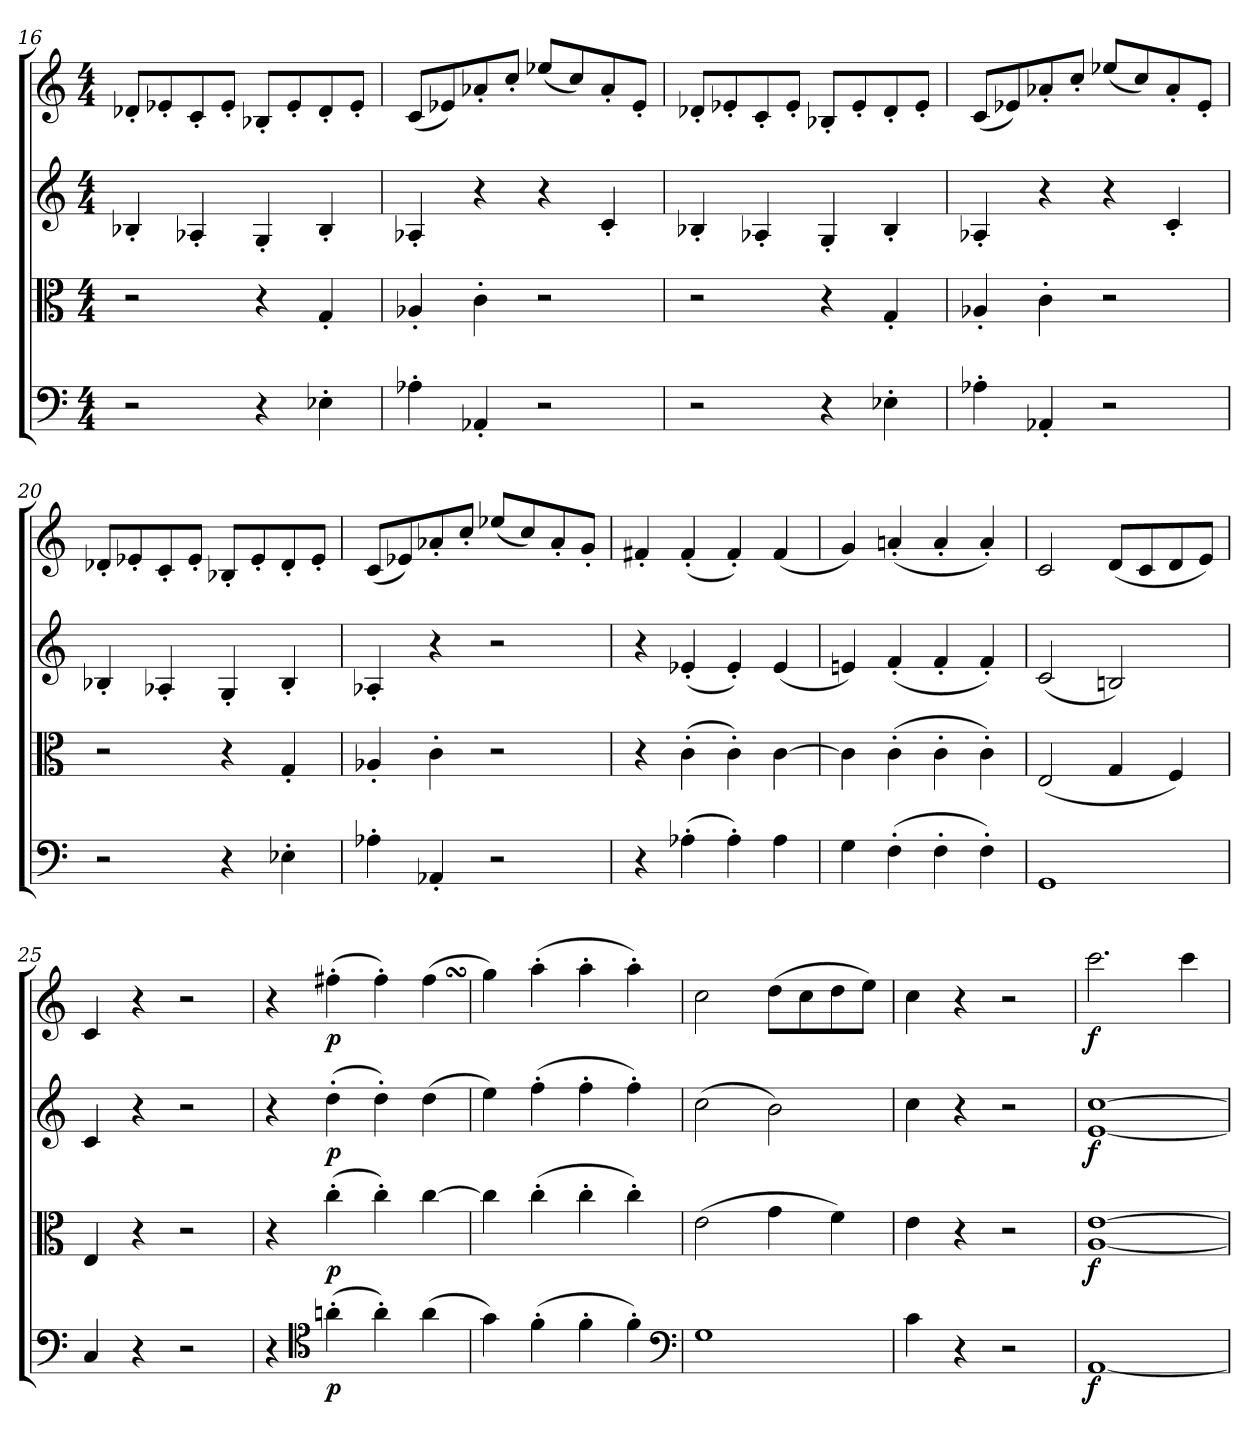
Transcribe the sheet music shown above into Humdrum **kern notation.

**kern	**dynam	**kern	**dynam	**kern	**dynam	**kern	**dynam
*part4	*part4	*part3	*part3	*part2	*part2	*part1	*part1
*staff4	*staff4	*staff3	*staff3	*staff2	*staff2	*staff1	*staff1
*clefF4	*	*clefC3	*	*clefG2	*	*clefG2	*
*k[]	*	*k[]	*	*k[]	*	*k[]	*
*C:	*	*C:	*	*C:	*	*C:	*
*M4/4	*	*M4/4	*	*M4/4	*	*M4/4	*
=16	=16	=16	=16	=16	=16	=16	=16
2r	.	2r	.	4B-X'/	.	8d-X'/L	.
.	.	.	.	.	.	8e-X'/	.
.	.	.	.	4A-X'/	.	8c'/	.
.	.	.	.	.	.	8e-'/J	.
4r	.	4r	.	4G'/	.	8B-X'/L	.
.	.	.	.	.	.	8e-'/	.
4E-X'\	.	4G'/	.	4B-'/	.	8d-'/	.
.	.	.	.	.	.	8e-'/J	.
=17	=17	=17	=17	=17	=17	=17	=17
4A-X'\	.	4A-X'/	.	4A-X'/	.	(8c/L	.
.	.	.	.	.	.	8e-X/)	.
4AA-X'/	.	4c'\	.	4r	.	8a-X'/	.
.	.	.	.	.	.	8cc'/J	.
2r	.	2r	.	4r	.	(8ee-X/L	.
.	.	.	.	.	.	8cc/)	.
.	.	.	.	4c'/	.	8a-'/	.
.	.	.	.	.	.	8e-'/J	.
=18	=18	=18	=18	=18	=18	=18	=18
2r	.	2r	.	4B-X'/	.	8d-X'/L	.
.	.	.	.	.	.	8e-X'/	.
.	.	.	.	4A-X'/	.	8c'/	.
.	.	.	.	.	.	8e-'/J	.
4r	.	4r	.	4G'/	.	8B-X'/L	.
.	.	.	.	.	.	8e-'/	.
4E-X'\	.	4G'/	.	4B-'/	.	8d-'/	.
.	.	.	.	.	.	8e-'/J	.
=19	=19	=19	=19	=19	=19	=19	=19
4A-X'\	.	4A-X'/	.	4A-X'/	.	(8c/L	.
.	.	.	.	.	.	8e-X/)	.
4AA-X'/	.	4c'\	.	4r	.	8a-X'/	.
.	.	.	.	.	.	8cc'/J	.
2r	.	2r	.	4r	.	(8ee-X/L	.
.	.	.	.	.	.	8cc/)	.
.	.	.	.	4c'/	.	8a-'/	.
.	.	.	.	.	.	8e-'/J	.
=20	=20	=20	=20	=20	=20	=20	=20
2r	.	2r	.	4B-X'/	.	8d-X'/L	.
.	.	.	.	.	.	8e-X'/	.
.	.	.	.	4A-X'/	.	8c'/	.
.	.	.	.	.	.	8e-'/J	.
4r	.	4r	.	4G'/	.	8B-X'/L	.
.	.	.	.	.	.	8e-'/	.
4E-X'\	.	4G'/	.	4B-'/	.	8d-'/	.
.	.	.	.	.	.	8e-'/J	.
=21	=21	=21	=21	=21	=21	=21	=21
4A-X'\	.	4A-X'/	.	4A-X'/	.	(8c/L	.
.	.	.	.	.	.	8e-X/)	.
4AA-X'/	.	4c'\	.	4r	.	8a-X'/	.
.	.	.	.	.	.	8cc'/J	.
2r	.	2r	.	2r	.	(8ee-X/L	.
.	.	.	.	.	.	8cc/)	.
.	.	.	.	.	.	8a-'/	.
.	.	.	.	.	.	8g'/J	.
=22	=22	=22	=22	=22	=22	=22	=22
4r	.	4r	.	4r	.	4f#X'/	.
(4A-X'\	.	(4c'\	.	(4e-X'/	.	(4f#'/	.
4A-'\)	.	4c'\)	.	4e-'/)	.	4f#'/)	.
4A-\	.	[4c\	.	(4e-/	.	(4f#/	.
=23	=23	=23	=23	=23	=23	=23	=23
4G\	.	4c\]	.	4en/)	.	4g/)	.
(4F'\	.	(4c'\	.	(4f'/	.	(4an'/	.
4F'\	.	4c'\	.	4f'/	.	4a'/	.
4F'\)	.	4c'\)	.	4f'/)	.	4a'/)	.
=24	=24	=24	=24	=24	=24	=24	=24
1GG/	.	(2E/	.	(2c/	.	2c/	.
.	.	4G/	.	2Bn/)	.	(8d/L	.
.	.	.	.	.	.	8c/	.
.	.	4F/)	.	.	.	8d/	.
.	.	.	.	.	.	8e/J)	.
=25	=25	=25	=25	=25	=25	=25	=25
4C/	.	4E/	.	4c/	.	4c/	.
4r	.	4r	.	4r	.	4r	.
2r	.	2r	.	2r	.	2r	.
=26	=26	=26	=26	=26	=26	=26	=26
4r	.	4r	.	4r	.	4r	.
*clefC4	*	*	*	*	*	*	*
(4an'\	p	(4cc'\	p	(4dd'\	p	(4ff#X'\	p
4a'\)	.	4cc'\)	.	4dd'\)	.	4ff#'\)	.
(4a\	.	[4cc\	.	(4dd\	.	(4ff#SsS\	.
=27	=27	=27	=27	=27	=27	=27	=27
4g\)	.	4cc\]	.	4ee\)	.	4gg\)	.
(4f'\	.	(4cc'\	.	(4ff'\	.	(4aa'\	.
4f'\	.	4cc'\	.	4ff'\	.	4aa'\	.
4f'\)	.	4cc'\)	.	4ff'\)	.	4aa'\)	.
*clefF4	*	*	*	*	*	*	*
=28	=28	=28	=28	=28	=28	=28	=28
1G\	.	(2e\	.	(2cc\	.	2cc\	.
.	.	4g\	.	2b\)	.	(8dd\L	.
.	.	.	.	.	.	8cc\	.
.	.	4f\)	.	.	.	8dd\	.
.	.	.	.	.	.	8ee\J)	.
=29	=29	=29	=29	=29	=29	=29	=29
4c\	.	4e\	.	4cc\	.	4cc\	.
4r	.	4r	.	4r	.	4r	.
2r	.	2r	.	2r	.	2r	.
=30	=30	=30	=30	=30	=30	=30	=30
[1AA/	f	[1A\ [1e\	f	[1e/ [1cc/	f	2.ccc\	f
.	.	.	.	.	.	4ccc\	.
=	=	=	=	=	=	=	=
*-	*-	*-	*-	*-	*-	*-	*-
